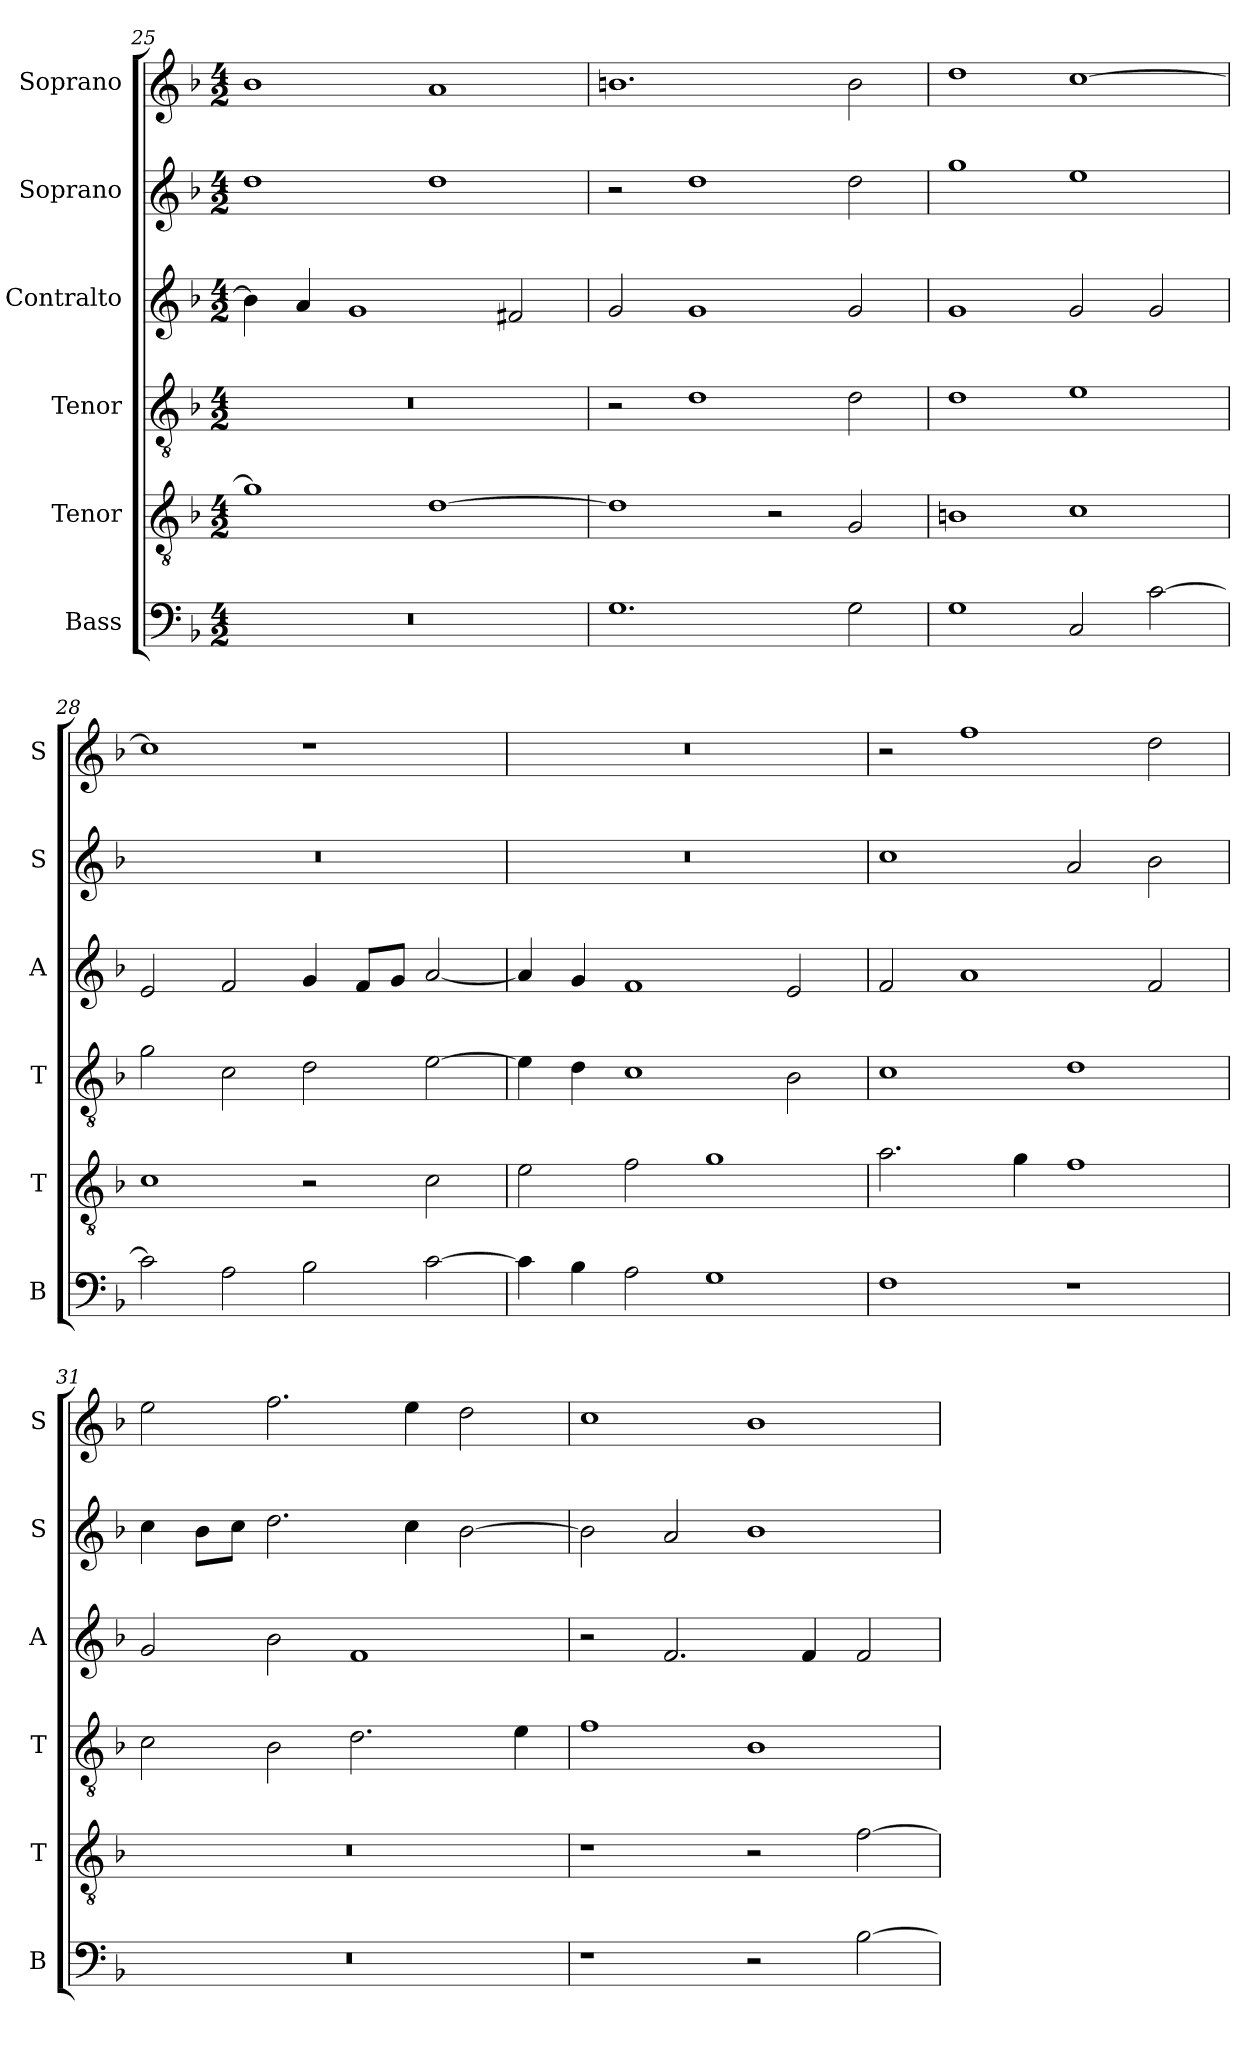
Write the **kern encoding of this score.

**kern	**kern	**kern	**kern	**kern	**kern
*part6	*part5	*part4	*part3	*part2	*part1
*staff6	*staff5	*staff4	*staff3	*staff2	*staff1
*I"Bass	*I"Tenor	*I"Tenor	*I"Contralto	*I"Soprano	*I"Soprano
*I'B	*I'T	*I'T	*I'A	*I'S	*I'S
*clefF4	*clefGv2	*clefGv2	*clefG2	*clefG2	*clefG2
*k[b-]	*k[b-]	*k[b-]	*k[b-]	*k[b-]	*k[b-]
*F:ion	*F:ion	*F:ion	*F:ion	*F:ion	*F:ion
*M4/2	*M4/2	*M4/2	*M4/2	*M4/2	*M4/2
=25	=25	=25	=25	=25	=25
0r	1g]	0r	4b-]	1dd	1b-
.	.	.	4a	.	.
.	.	.	1g	.	.
.	[1d	.	.	1dd	1a
.	.	.	2f#X	.	.
=26	=26	=26	=26	=26	=26
1.G	1d]	2r	2g	2r	1.bn
.	.	1d	1g	1dd	.
.	2r	.	.	.	.
2G	2G	2d	2g	2dd	2b
=27	=27	=27	=27	=27	=27
1G	1Bn	1d	1g	1gg	1dd
2C	1c	1e	2g	1ee	[1cc
[2c	.	.	2g	.	.
=28	=28	=28	=28	=28	=28
2c]	1c	2g	2e	0r	1cc]
2A	.	2c	2f	.	.
2B-	2r	2d	4g	.	1r
.	.	.	8f/L	.	.
.	.	.	8g/J	.	.
[2c	2c	[2e	[2a	.	.
=29	=29	=29	=29	=29	=29
4c]	2e	4e]	4a]	0r	0r
4B-	.	4d	4g	.	.
2A	2f	1c	1f	.	.
1G	1g	.	.	.	.
.	.	2B-	2e	.	.
=30	=30	=30	=30	=30	=30
1F	2.a	1c	2f	1cc	2r
.	.	.	1a	.	1ff
.	4g	.	.	.	.
1r	1f	1d	.	2a	.
.	.	.	2f	2b-	2dd
=31	=31	=31	=31	=31	=31
0r	0r	2c	2g	4cc	2ee
.	.	.	.	8b-\L	.
.	.	.	.	8cc\J	.
.	.	2B-	2b-	2.dd	2.ff
.	.	2.d	1f	.	.
.	.	.	.	4cc	4ee
.	.	.	.	[2b-	2dd
.	.	4e	.	.	.
=32	=32	=32	=32	=32	=32
1r	1r	1f	2r	2b-]	1cc
.	.	.	2.f	2a	.
2r	2r	1B-	.	1b-	1b-
.	.	.	4f	.	.
[2B-	[2f	.	2f	.	.
=	=	=	=	=	=
*-	*-	*-	*-	*-	*-
